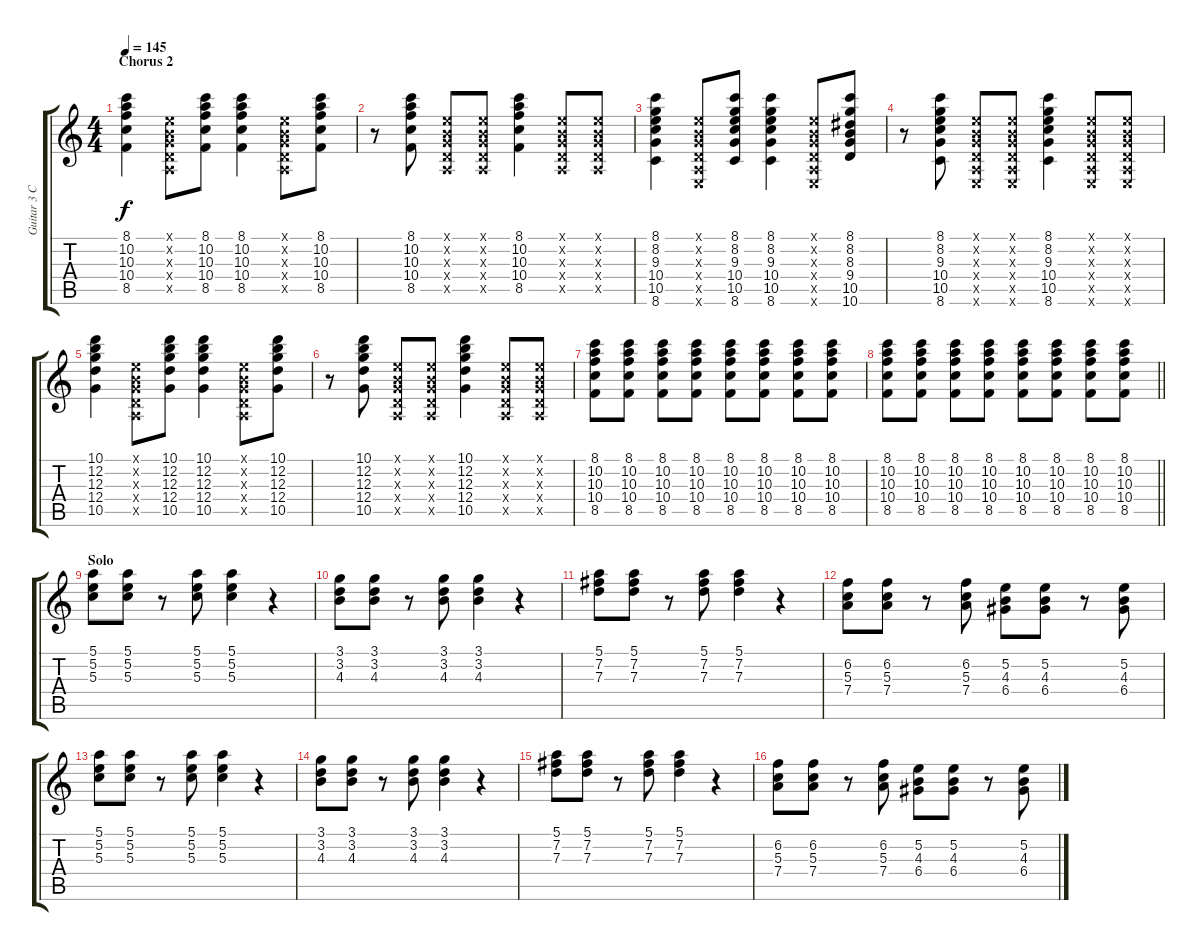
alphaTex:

\track ("Guitar 3 Clean" "Guitar 3 C") {instrument acousticguitarsteel}
\staff {score tabs}
\tuning (E4 B3 G3 D3 A2 E2) {hide}
\ts (4 4)
\section ("" "Chorus 2")
\tempo 145
\clef g2
\ks c
(8.1 10.2 10.3 10.4 8.5).4{dy f} (0.1{x} 0.2{x} 0.3{x} 0.4{x} 0.5{x}).8 (8.1 10.2 10.3 10.4 8.5).8 (8.1 10.2 10.3 10.4 8.5).4 (0.1{x} 0.2{x} 0.3{x} 0.4{x} 0.5{x}).8 (8.1 10.2 10.3 10.4 8.5).8 |
r.8 (8.1 10.2 10.3 10.4 8.5).8 (0.1{x} 0.2{x} 0.3{x} 0.4{x} 0.5{x}).8 (0.1{x} 0.2{x} 0.3{x} 0.4{x} 0.5{x}).8 (8.1 10.2 10.3 10.4 8.5).4 (0.1{x} 0.2{x} 0.3{x} 0.4{x} 0.5{x}).8 (0.1{x} 0.2{x} 0.3{x} 0.4{x} 0.5{x}).8 |
(8.1 8.2 9.3 10.4 10.5 8.6).4 (0.1{x} 0.2{x} 0.3{x} 0.4{x} 0.5{x} 0.6{x}).8 (8.1 8.2 9.3 10.4 10.5 8.6).8 (8.1 8.2 9.3 10.4 10.5 8.6).4 (0.1{x} 0.2{x} 0.3{x} 0.4{x} 0.5{x} 0.6{x}).8 (8.1 8.2 8.3 9.4 10.5 10.6).8 |
r.8 (8.1 8.2 9.3 10.4 10.5 8.6).8 (0.1{x} 0.2{x} 0.3{x} 0.4{x} 0.5{x} 0.6{x}).8 (0.1{x} 0.2{x} 0.3{x} 0.4{x} 0.5{x} 0.6{x}).8 (8.1 8.2 9.3 10.4 10.5 8.6).4 (0.1{x} 0.2{x} 0.3{x} 0.4{x} 0.5{x} 0.6{x}).8 (0.1{x} 0.2{x} 0.3{x} 0.4{x} 0.5{x} 0.6{x}).8 |
(10.1 12.2 12.3 12.4 10.5).4 (0.1{x} 0.2{x} 0.3{x} 0.4{x} 0.5{x}).8 (10.1 12.2 12.3 12.4 10.5).8 (10.1 12.2 12.3 12.4 10.5).4 (0.1{x} 0.2{x} 0.3{x} 0.4{x} 0.5{x}).8 (10.1 12.2 12.3 12.4 10.5).8 |
r.8 (10.1 12.2 12.3 12.4 10.5).8 (0.1{x} 0.2{x} 0.3{x} 0.4{x} 0.5{x}).8 (0.1{x} 0.2{x} 0.3{x} 0.4{x} 0.5{x}).8 (10.1 12.2 12.3 12.4 10.5).4 (0.1{x} 0.2{x} 0.3{x} 0.4{x} 0.5{x}).8 (0.1{x} 0.2{x} 0.3{x} 0.4{x} 0.5{x}).8 |
(8.1 10.2 10.3 10.4 8.5).8 (8.1 10.2 10.3 10.4 8.5).8 (8.1 10.2 10.3 10.4 8.5).8 (8.1 10.2 10.3 10.4 8.5).8 (8.1 10.2 10.3 10.4 8.5).8 (8.1 10.2 10.3 10.4 8.5).8 (8.1 10.2 10.3 10.4 8.5).8 (8.1 10.2 10.3 10.4 8.5).8 |
\barLineRight lightlight
(8.1 10.2 10.3 10.4 8.5).8 (8.1 10.2 10.3 10.4 8.5).8 (8.1 10.2 10.3 10.4 8.5).8 (8.1 10.2 10.3 10.4 8.5).8 (8.1 10.2 10.3 10.4 8.5).8 (8.1 10.2 10.3 10.4 8.5).8 (8.1 10.2 10.3 10.4 8.5).8 (8.1 10.2 10.3 10.4 8.5).8 |
\section ("" "Solo")
(5.1 5.2 5.3).8 (5.1 5.2 5.3).8 r.8 (5.1 5.2 5.3).8 (5.1 5.2 5.3).4 r.4 |
(3.1 3.2 4.3).8 (3.1 3.2 4.3).8 r.8 (3.1 3.2 4.3).8 (3.1 3.2 4.3).4 r.4 |
(5.1 7.2 7.3).8 (5.1 7.2 7.3).8 r.8 (5.1 7.2 7.3).8 (5.1 7.2 7.3).4 r.4 |
(6.2 5.3 7.4).8 (6.2 5.3 7.4).8 r.8 (6.2 5.3 7.4).8 (5.2 4.3 6.4).8 (5.2 4.3 6.4).8 r.8 (5.2 4.3 6.4).8 |
(5.1 5.2 5.3).8 (5.1 5.2 5.3).8 r.8 (5.1 5.2 5.3).8 (5.1 5.2 5.3).4 r.4 |
(3.1 3.2 4.3).8 (3.1 3.2 4.3).8 r.8 (3.1 3.2 4.3).8 (3.1 3.2 4.3).4 r.4 |
(5.1 7.2 7.3).8 (5.1 7.2 7.3).8 r.8 (5.1 7.2 7.3).8 (5.1 7.2 7.3).4 r.4 |
(6.2 5.3 7.4).8 (6.2 5.3 7.4).8 r.8 (6.2 5.3 7.4).8 (5.2 4.3 6.4).8 (5.2 4.3 6.4).8 r.8 (5.2 4.3 6.4).8
